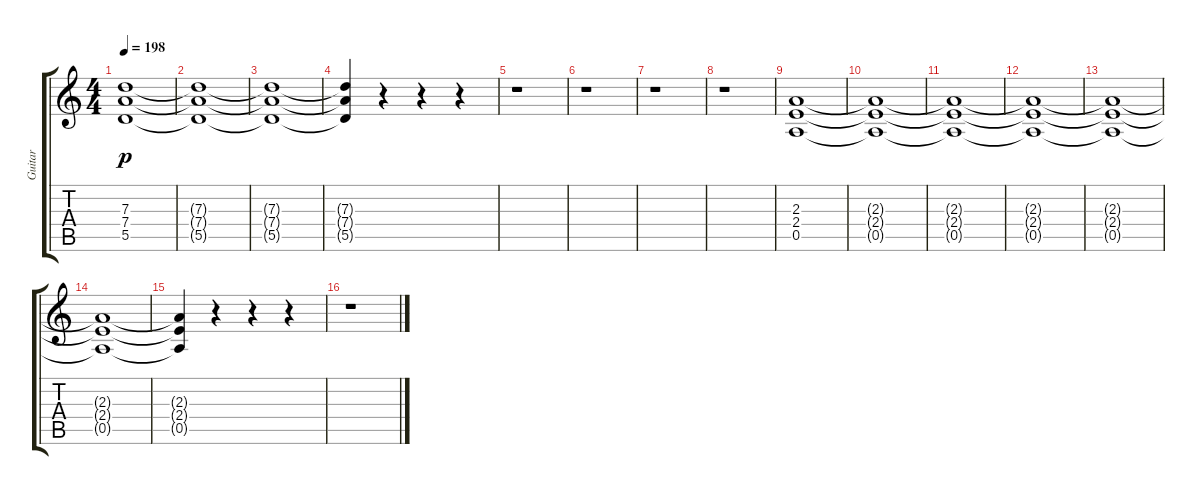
\track ("Guitar" "Guitar") {instrument distortionguitar}
\staff {score tabs}
\tuning (E4 B3 G3 D3 A2 E2) {hide}
\ts (4 4)
\tempo 198
\clef g2
\ks c
(7.3{t} 7.4{t} 5.5{t}).1{dy p} |
(7.3{t} 7.4{t} 5.5{t}).1 |
(7.3{t} 7.4{t} 5.5{t}).1 |
(7.3{t} 7.4{t} 5.5{t}).4 r.4 r.4 r.4 |
r.1 |
r.1 |
r.1 |
r.1 |
(2.3 2.4 0.5).1 |
(2.3{t} 2.4{t} 0.5{t}).1 |
(2.3{t} 2.4{t} 0.5{t}).1 |
(2.3{t} 2.4{t} 0.5{t}).1 |
(2.3{t} 2.4{t} 0.5{t}).1 |
(2.3{t} 2.4{t} 0.5{t}).1 |
(2.3{t} 2.4{t} 0.5{t}).4 r.4 r.4 r.4 |
r.1
